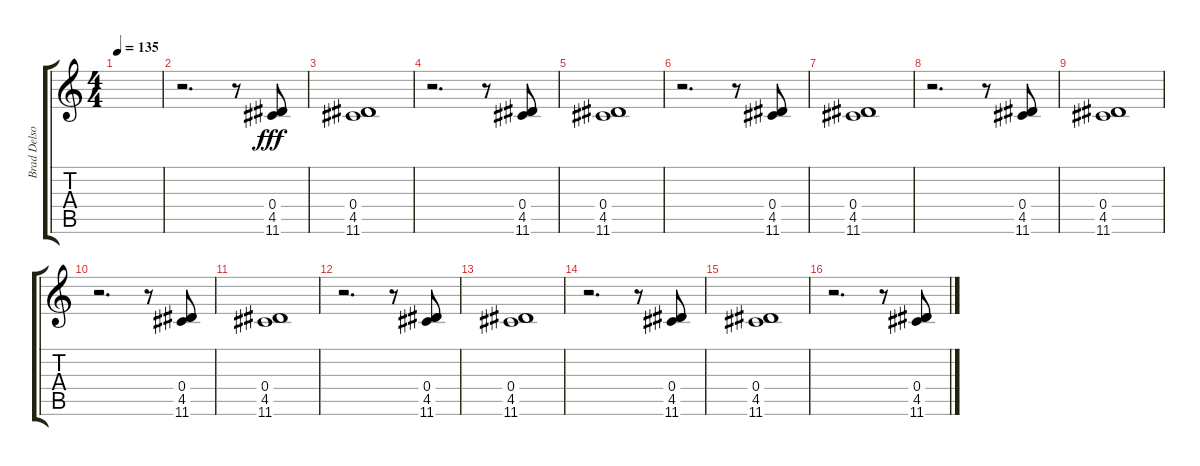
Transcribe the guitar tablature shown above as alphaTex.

\track ("Brad Delson - Guitar" "Brad Delso") {instrument distortionguitar}
\staff {score tabs}
\tuning (E4 B3 G3 D3 A2 E2) {hide}
\ts (4 4)
\tempo 135
\clef g2
\ks c
|
r.2{d instrument melodictom} r.8 (0.4 4.5 11.6).8{dy fff} |
(0.4 4.5 11.6).1 |
r.2{d} r.8 (0.4 4.5 11.6).8 |
(0.4 4.5 11.6).1 |
r.2{d} r.8 (0.4 4.5 11.6).8 |
(0.4 4.5 11.6).1 |
r.2{d} r.8 (0.4 4.5 11.6).8 |
(0.4 4.5 11.6).1 |
r.2{d} r.8 (0.4 4.5 11.6).8 |
(0.4 4.5 11.6).1 |
r.2{d} r.8 (0.4 4.5 11.6).8 |
(0.4 4.5 11.6).1 |
r.2{d} r.8 (0.4 4.5 11.6).8 |
(0.4 4.5 11.6).1 |
r.2{d} r.8 (0.4 4.5 11.6).8
